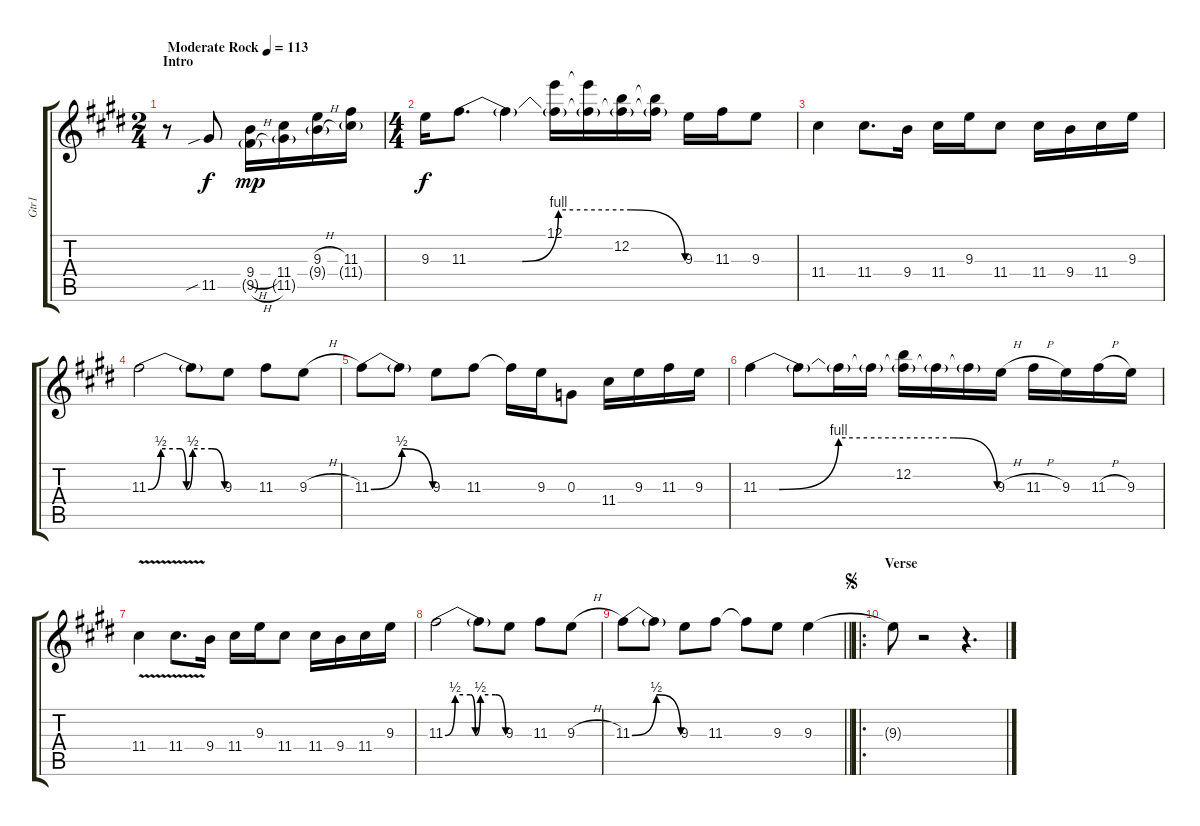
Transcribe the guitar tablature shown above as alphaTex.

\track ("Gtr1" "Gtr1") {instrument overdrivenguitar}
\staff {score tabs}
\tuning (E4 B3 G3 D3 A2 E2) {hide}
\ts (2 4)
\section ("" "Intro")
\tempo (113 "Moderate Rock")
\clef g2
\ks e
r.8{dy f instrument overdrivenguitar} 11.5{sib}.8 (9.4{h} 9.5{h g}).16{dy mp} (11.4 11.5{g}).16 (9.3{h} 9.4{h g}).16 (11.3 11.4{g}).16 |
\ts (4 4)
9.3.16{dy f} 11.3{be (custom 0 0 15 0 25 4 45 4 60 0)}.8{d} 11.3{t}.4 (12.1 11.3{t}).16 (12.1{t} 11.3{t}).16 (12.2 11.3{t}).16 (12.2{t} 11.3{t}).16 9.3.16 11.3.16 9.3.8 |
11.4.4 11.4.8{d} 9.4.16 11.4.16 9.3.16 11.4.8 11.4.16 9.4.16 11.4.16 9.3.16 |
11.3{be (custom 0 0 10 2 25 2 30 0 35 2 50 2 60 0)}.2 11.3{t}.8 9.3.8 11.3.8 9.3{h}.8 |
11.3{be (bendrelease 0 0 30 2 30 2 60 0)}.8 11.3{t}.8 9.3.8 11.3.8 11.3{t}.16 9.3.16 0.3.8 11.4.16 9.3.16 11.3.16 9.3.16 |
11.3{be (custom 0 0 5 0 20 4 49 4 60 0)}.4 11.3{t}.8 11.3{t}.16 11.3{t}.16 (12.2 11.3{t}).16 11.3{t}.16 11.3{t}.16 9.3{h}.16 11.3{h}.16 9.3.16 11.3{h}.16 9.3.16 |
11.4{v}.4 11.4{v}.8{d} 9.4.16 11.4.16 9.3.16 11.4.8 11.4.16 9.4.16 11.4.16 9.3.16 |
11.3{be (custom 0 0 10 2 25 2 30 0 35 2 50 2 60 0)}.2 11.3{t}.8 9.3.8 11.3.8 9.3{h}.8 |
\barLineRight lightlight
11.3{be (bendrelease 0 0 30 2 30 2 60 0)}.8 11.3{t}.8 9.3.8 11.3.8 11.3{t}.8 9.3.8 9.3.4 |
\ro
\section ("" "Verse")
\jump segno
9.3{t}.8 r.2 r.4{d}
